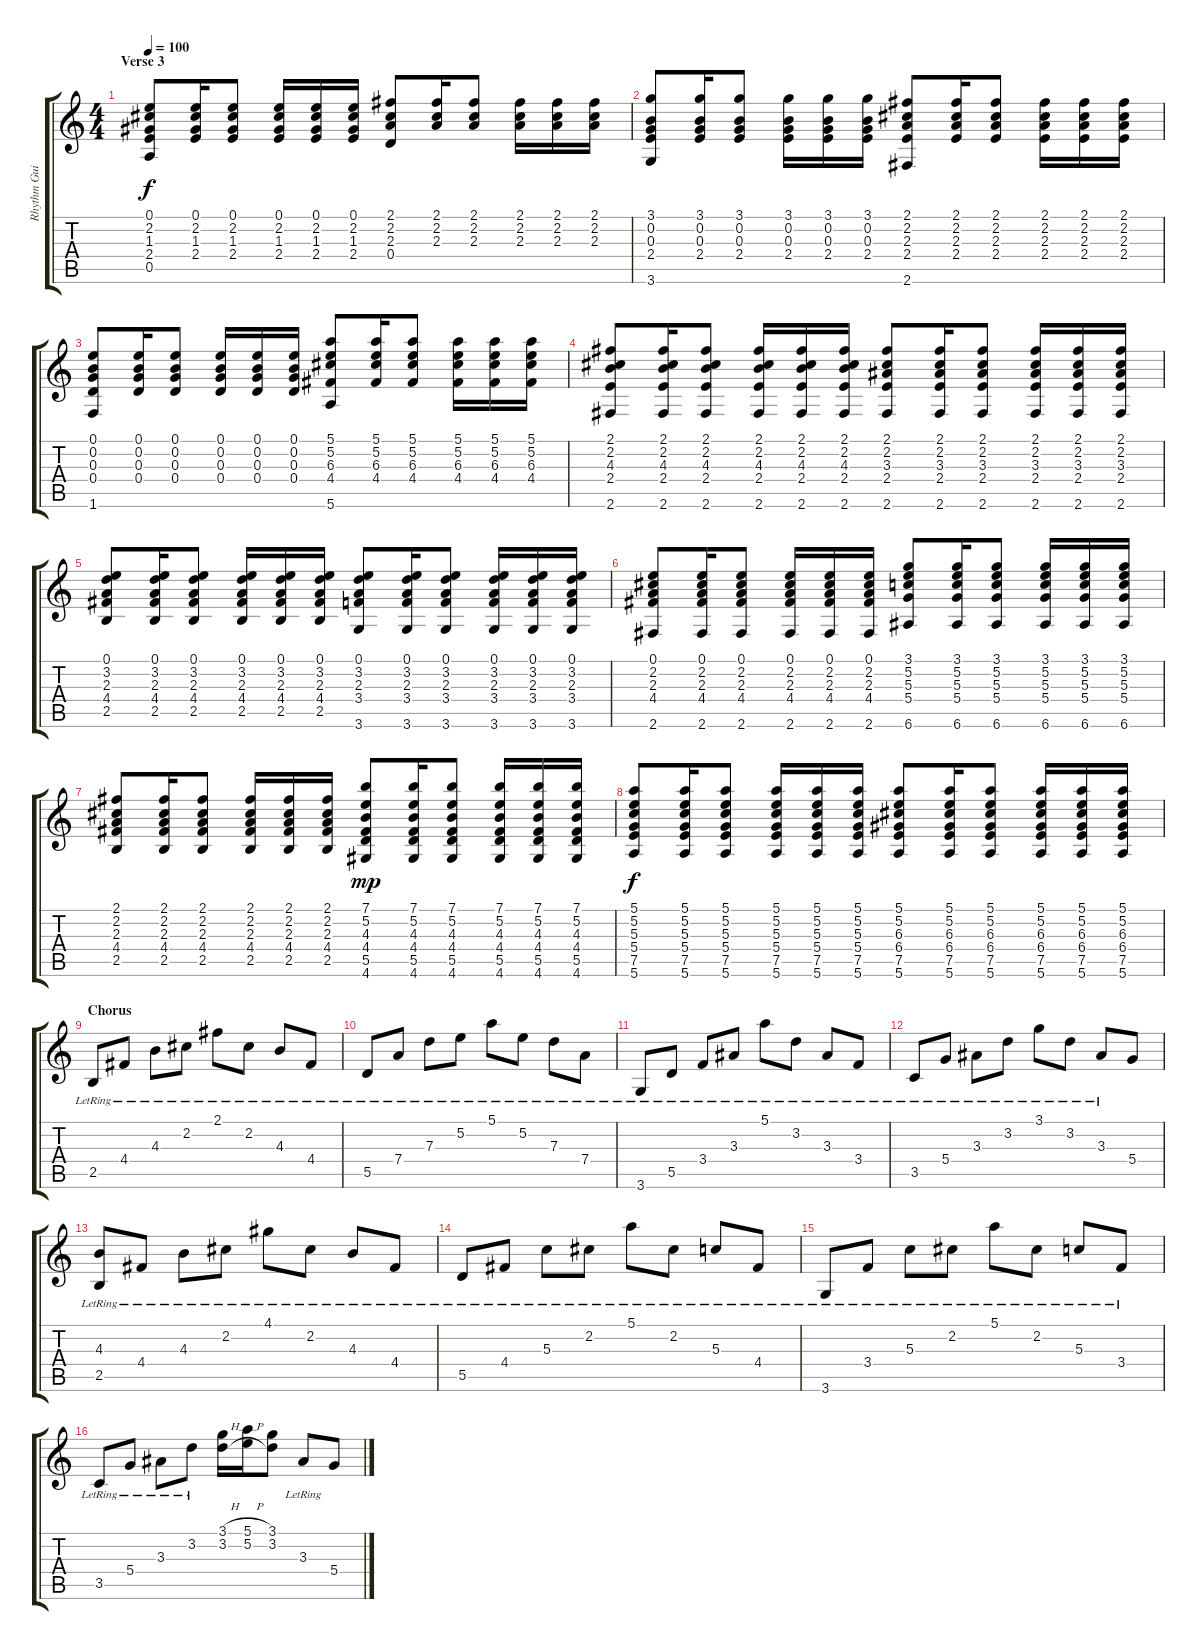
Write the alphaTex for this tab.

\track ("Rhythm Guitar" "Rhythm Gui") {instrument electricguitarmuted}
\staff {score tabs}
\tuning (E4 B3 G3 D3 A2 E2) {hide}
\ts (4 4)
\section ("" "Verse 3")
\tempo 100
\clef g2
\ks c
(0.1 2.2 1.3 2.4 0.5).8{dy f volume 9 instrument electricguitarmuted} (0.1 2.2 1.3 2.4).16 (0.1 2.2 1.3 2.4).8 (0.1 2.2 1.3 2.4).16 (0.1 2.2 1.3 2.4).16 (0.1 2.2 1.3 2.4).16 (2.1 2.2 2.3 0.4).8 (2.1 2.2 2.3).16 (2.1 2.2 2.3).8 (2.1 2.2 2.3).16 (2.1 2.2 2.3).16 (2.1 2.2 2.3).16 |
(3.1 0.2 0.3 2.4 3.6).8 (3.1 0.2 0.3 2.4).16 (3.1 0.2 0.3 2.4).8 (3.1 0.2 0.3 2.4).16 (3.1 0.2 0.3 2.4).16 (3.1 0.2 0.3 2.4).16 (2.1 2.2 2.3 2.4 2.6).8 (2.1 2.2 2.3 2.4).16 (2.1 2.2 2.3 2.4).8 (2.1 2.2 2.3 2.4).16 (2.1 2.2 2.3 2.4).16 (2.1 2.2 2.3 2.4).16 |
(0.1 0.2 0.3 0.4 1.6).8 (0.1 0.2 0.3 0.4).16 (0.1 0.2 0.3 0.4).8 (0.1 0.2 0.3 0.4).16 (0.1 0.2 0.3 0.4).16 (0.1 0.2 0.3 0.4).16 (5.1 5.2 6.3 4.4 5.6).8 (5.1 5.2 6.3 4.4).16 (5.1 5.2 6.3 4.4).8 (5.1 5.2 6.3 4.4).16 (5.1 5.2 6.3 4.4).16 (5.1 5.2 6.3 4.4).16 |
(2.1 2.2 4.3 2.4 2.6).8 (2.1 2.2 4.3 2.4 2.6).16 (2.1 2.2 4.3 2.4 2.6).8 (2.1 2.2 4.3 2.4 2.6).16 (2.1 2.2 4.3 2.4 2.6).16 (2.1 2.2 4.3 2.4 2.6).16 (2.1 2.2 3.3 2.4 2.6).8 (2.1 2.2 3.3 2.4 2.6).16 (2.1 2.2 3.3 2.4 2.6).8 (2.1 2.2 3.3 2.4 2.6).16 (2.1 2.2 3.3 2.4 2.6).16 (2.1 2.2 3.3 2.4 2.6).16 |
(0.1 3.2 2.3 4.4 2.5).8 (0.1 3.2 2.3 4.4 2.5).16 (0.1 3.2 2.3 4.4 2.5).8 (0.1 3.2 2.3 4.4 2.5).16 (0.1 3.2 2.3 4.4 2.5).16 (0.1 3.2 2.3 4.4 2.5).16 (0.1 3.2 2.3 3.4 3.6).8 (0.1 3.2 2.3 3.4 3.6).16 (0.1 3.2 2.3 3.4 3.6).8 (0.1 3.2 2.3 3.4 3.6).16 (0.1 3.2 2.3 3.4 3.6).16 (0.1 3.2 2.3 3.4 3.6).16 |
(0.1 2.2 2.3 4.4 2.6).8 (0.1 2.2 2.3 4.4 2.6).16 (0.1 2.2 2.3 4.4 2.6).8 (0.1 2.2 2.3 4.4 2.6).16 (0.1 2.2 2.3 4.4 2.6).16 (0.1 2.2 2.3 4.4 2.6).16 (3.1 5.2 5.3 5.4 6.6).8 (3.1 5.2 5.3 5.4 6.6).16 (3.1 5.2 5.3 5.4 6.6).8 (3.1 5.2 5.3 5.4 6.6).16 (3.1 5.2 5.3 5.4 6.6).16 (3.1 5.2 5.3 5.4 6.6).16 |
(2.1 2.2 2.3 4.4 2.5).8 (2.1 2.2 2.3 4.4 2.5).16 (2.1 2.2 2.3 4.4 2.5).8 (2.1 2.2 2.3 4.4 2.5).16 (2.1 2.2 2.3 4.4 2.5).16 (2.1 2.2 2.3 4.4 2.5).16 (7.1 5.2 4.3 4.4 5.5 4.6).8{dy mp} (7.1 5.2 4.3 4.4 5.5 4.6).16 (7.1 5.2 4.3 4.4 5.5 4.6).8 (7.1 5.2 4.3 4.4 5.5 4.6).16 (7.1 5.2 4.3 4.4 5.5 4.6).16 (7.1 5.2 4.3 4.4 5.5 4.6).16 |
(5.1 5.2 5.3 5.4 7.5 5.6).8{dy f} (5.1 5.2 5.3 5.4 7.5 5.6).16 (5.1 5.2 5.3 5.4 7.5 5.6).8 (5.1 5.2 5.3 5.4 7.5 5.6).16 (5.1 5.2 5.3 5.4 7.5 5.6).16 (5.1 5.2 5.3 5.4 7.5 5.6).16 (5.1 5.2 6.3 6.4 7.5 5.6).8 (5.1 5.2 6.3 6.4 7.5 5.6).16 (5.1 5.2 6.3 6.4 7.5 5.6).8 (5.1 5.2 6.3 6.4 7.5 5.6).16 (5.1 5.2 6.3 6.4 7.5 5.6).16 (5.1 5.2 6.3 6.4 7.5 5.6).16 |
\section ("" "Chorus")
2.5{lr}.8{volume 14} 4.4{lr}.8 4.3{lr}.8 2.2{lr}.8 2.1{lr}.8 2.2{lr}.8 4.3{lr}.8 4.4{lr}.8 |
5.5{lr}.8 7.4{lr}.8 7.3{lr}.8 5.2{lr}.8 5.1{lr}.8 5.2{lr}.8 7.3{lr}.8 7.4{lr}.8 |
3.6{lr}.8 5.5{lr}.8 3.4{lr}.8 3.3{lr}.8 5.1{lr}.8 3.2{lr}.8 3.3{lr}.8 3.4{lr}.8 |
3.5{lr}.8 5.4{lr}.8 3.3{lr}.8 3.2{lr}.8 3.1{lr}.8 3.2{lr}.8 3.3{lr}.8 5.4.8 |
(4.3{lr} 2.5{lr}).8 4.4{lr}.8 4.3{lr}.8 2.2{lr}.8 4.1{lr}.8 2.2{lr}.8 4.3{lr}.8 4.4{lr}.8 |
5.5{lr}.8 4.4{lr}.8 5.3{lr}.8 2.2{lr}.8 5.1{lr}.8 2.2{lr}.8 5.3{lr}.8 4.4{lr}.8 |
3.6{lr}.8 3.4{lr}.8 5.3{lr}.8 2.2{lr}.8 5.1{lr}.8 2.2{lr}.8 5.3{lr}.8 3.4{lr}.8 |
3.5{lr}.8 5.4{lr}.8 3.3{lr}.8 3.2{lr}.8 (3.1{h} 3.2{h}).16 (5.1{h} 5.2{h}).16 (3.1 3.2).8 3.3{lr}.8 5.4.8
